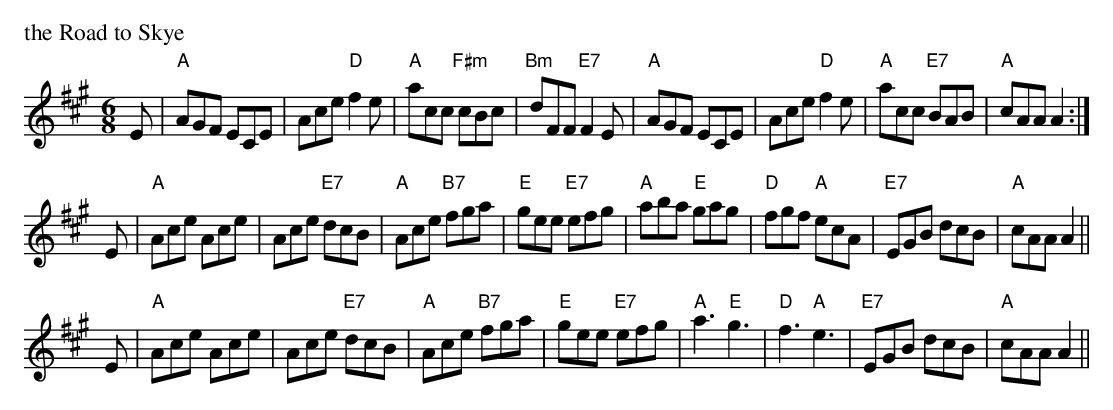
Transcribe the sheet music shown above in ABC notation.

X:1
P: the Road to Skye
M: 6/8
L: 1/8
K: A
E \
| "A"AGF ECE | Ace "D"f2e | "A"acc "F#m"cBc | "Bm"dFF "E7"F2E \
| "A"AGF ECE | Ace "D"f2e | "A"acc "E7"BAB | "A"cAA A2 :|
E \
| "A"Ace Ace | Ace "E7"dcB | "A"Ace "B7"fga | "E"gee "E7"efg \
| "A"aba "E"gag | "D"fgf "A"ecA | "E7"EGB dcB | "A"cAA A2 ||
E \
| "A"Ace Ace | Ace "E7"dcB | "A"Ace "B7"fga | "E"gee "E7"efg \
| "A"a3 "E"g3 | "D"f3 "A"e3 | "E7"EGB dcB | "A"cAA A2 ||
